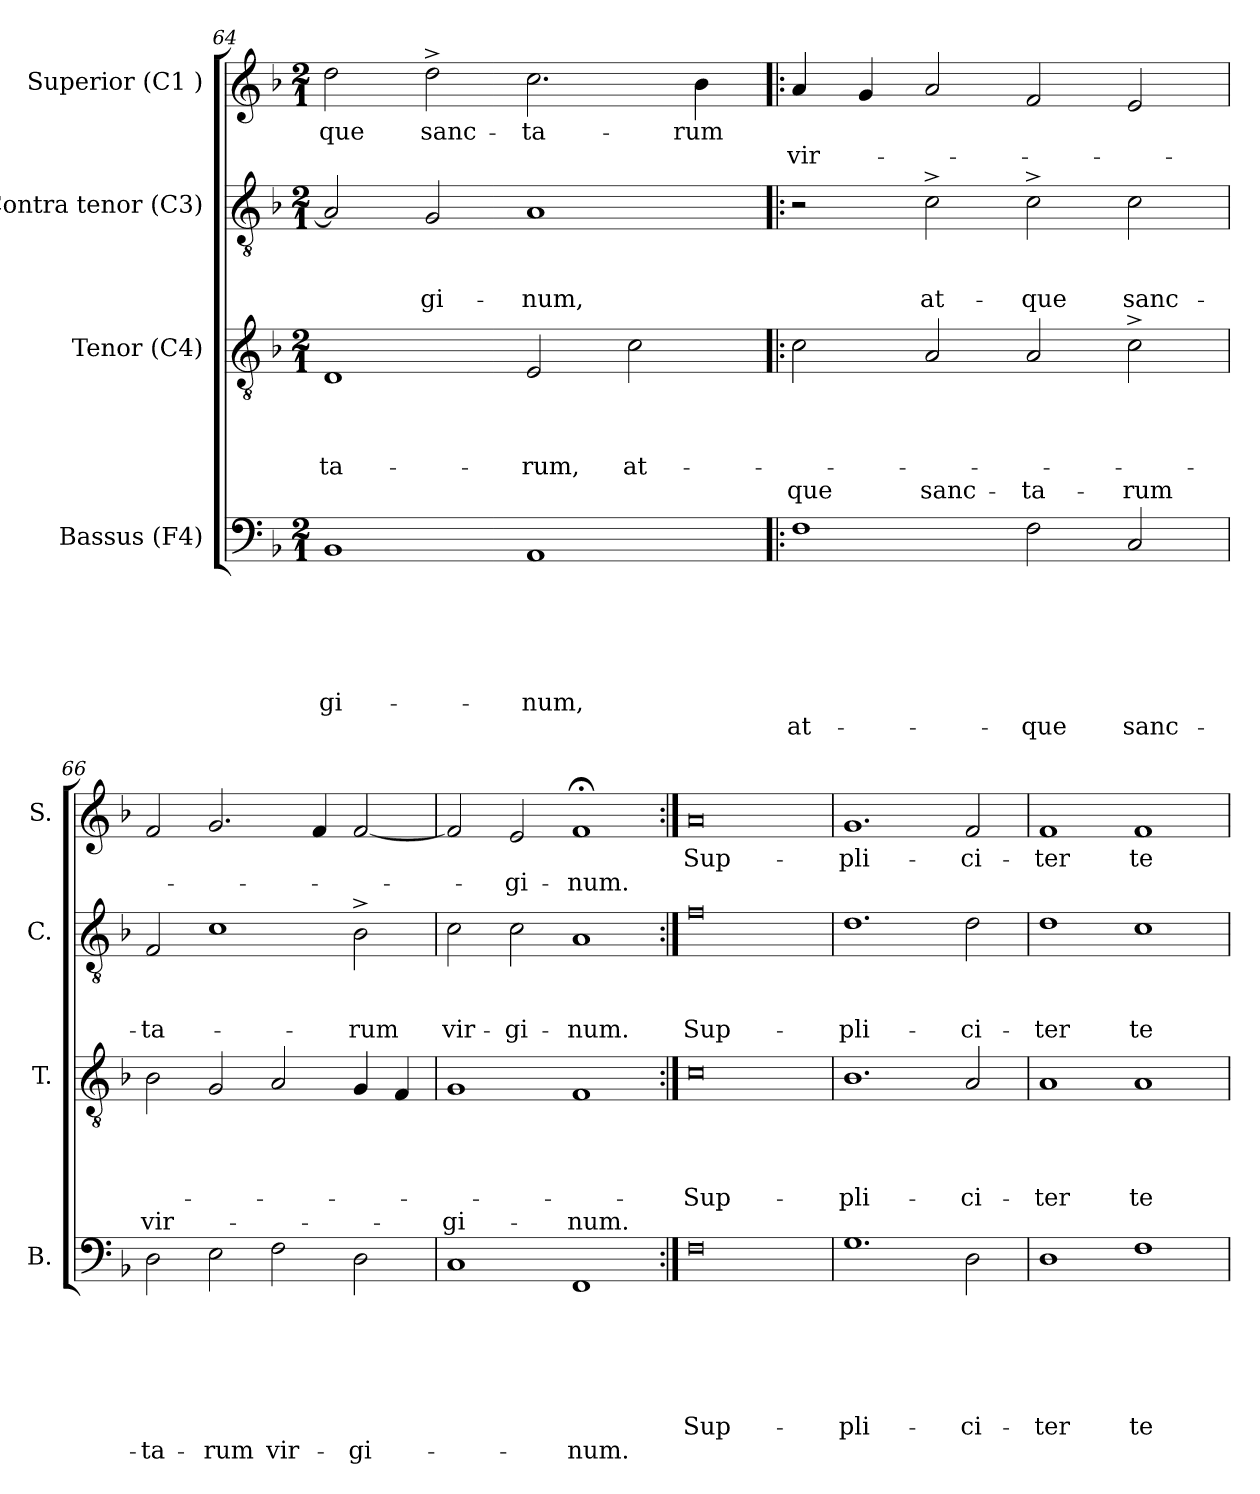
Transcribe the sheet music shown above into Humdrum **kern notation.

**kern	**text	**text	**text	**text	**text	**text	**text	**kern	**text	**text	**text	**text	**text	**kern	**text	**text	**text	**kern	**text	**text
*part4	*part4	*part4	*part4	*part4	*part4	*part4	*part4	*part3	*part3	*part3	*part3	*part3	*part3	*part2	*part2	*part2	*part2	*part1	*part1	*part1
*staff4	*staff4	*staff4	*staff4	*staff4	*staff4	*staff4	*staff4	*staff3	*staff3	*staff3	*staff3	*staff3	*staff3	*staff2	*staff2	*staff2	*staff2	*staff1	*staff1	*staff1
*I"Bassus (F4)	*	*	*	*	*	*	*	*I"Tenor (C4)	*	*	*	*	*	*I"Contra tenor (C3)	*	*	*	*I"Superior (C1 )	*	*
*I'B.	*	*	*	*	*	*	*	*I'T.	*	*	*	*	*	*I'C.	*	*	*	*I'S.	*	*
*clefF4	*	*	*	*	*	*	*	*clefGv2	*	*	*	*	*	*clefGv2	*	*	*	*clefG2	*	*
*k[b-]	*	*	*	*	*	*	*	*k[b-]	*	*	*	*	*	*k[b-]	*	*	*	*k[b-]	*	*
*F:	*	*	*	*	*	*	*	*F:	*	*	*	*	*	*F:	*	*	*	*F:	*	*
*M2/1	*	*	*	*	*	*	*	*M2/1	*	*	*	*	*	*M2/1	*	*	*	*M2/1	*	*
=64	=64	=64	=64	=64	=64	=64	=64	=64	=64	=64	=64	=64	=64	=64	=64	=64	=64	=64	=64	=64
!	!	!	!	!	!	!LO:LY:b	!	!	!	!	!	!LO:LY:b	!	!	!	!	!	!	!LO:LY:b	!
1BB-	.	.	.	.	.	-gi-	.	1D	.	.	.	-ta-	.	2A/]	.	.	.	2dd\	-que	.
!	!	!	!	!	!	!	!	!	!	!	!	!	!	!	!	!	!LO:LY:b	!	!LO:LY:b	!
.	.	.	.	.	.	.	.	.	.	.	.	.	.	2G/	.	.	-gi-	2dd^>\	sanc-	.
!	!	!	!	!	!	!LO:LY:b	!	!	!	!	!	!LO:LY:b	!	!	!	!	!LO:LY:b	!	!LO:LY:b	!
1AA	.	.	.	.	.	-num,	.	2E/	.	.	.	-rum,	.	1A	.	.	-num,	2.cc\	-ta-	.
!	!	!	!	!	!	!	!	!	!	!	!	!LO:LY:b	!	!	!	!	!	!	!	!
.	.	.	.	.	.	.	.	2c\	.	.	.	at-	.	.	.	.	.	.	.	.
!	!	!	!	!	!	!	!	!	!	!	!	!	!	!	!	!	!	!	!LO:LY:b	!
.	.	.	.	.	.	.	.	.	.	.	.	.	.	.	.	.	.	4b-\	-rum	.
!!LO:LB:g=z
=65!|:	=65!|:	=65!|:	=65!|:	=65!|:	=65!|:	=65!|:	=65!|:	=65!|:	=65!|:	=65!|:	=65!|:	=65!|:	=65!|:	=65!|:	=65!|:	=65!|:	=65!|:	=65!|:	=65!|:	=65!|:
!	!	!	!	!	!	!	!LO:LY:b	!	!	!	!	!	!LO:LY:b	!	!	!	!	!	!	!LO:LY:b
1F	.	.	.	.	.	.	at-	2c\	.	.	.	.	que	2r	.	.	.	4a/	.	vir-
.	.	.	.	.	.	.	.	.	.	.	.	.	.	.	.	.	.	4g/	.	.
!	!	!	!	!	!	!	!	!	!	!	!	!	!LO:LY:b	!	!	!	!LO:LY:b	!	!	!
.	.	.	.	.	.	.	.	2A/	.	.	.	.	sanc-	2c^>\	.	.	at-	2a/	.	.
!	!	!	!	!	!	!	!LO:LY:b	!	!	!	!	!	!LO:LY:b	!	!	!	!LO:LY:b	!	!	!
2F\	.	.	.	.	.	.	-que	2A/	.	.	.	.	-ta-	2c^>\	.	.	-que	2f/	.	.
!	!	!	!	!	!	!	!LO:LY:b	!	!	!	!	!	!LO:LY:b	!	!	!	!LO:LY:b	!	!	!
2C/	.	.	.	.	.	.	sanc-	2c^>\	.	.	.	.	-rum	2c\	.	.	sanc-	2e/	.	.
=66	=66	=66	=66	=66	=66	=66	=66	=66	=66	=66	=66	=66	=66	=66	=66	=66	=66	=66	=66	=66
!	!	!	!	!	!	!	!LO:LY:b	!	!	!	!	!	!LO:LY:b	!	!	!	!LO:LY:b	!	!	!
2D\	.	.	.	.	.	.	-ta-	2B-\	.	.	.	.	vir-	2F/	.	.	-ta-	2f/	.	.
!	!	!	!	!	!	!	!LO:LY:b	!	!	!	!	!	!	!	!	!	!	!	!	!
2E\	.	.	.	.	.	.	-rum	2G/	.	.	.	.	.	1c	.	.	.	2.g/	.	.
!	!	!	!	!	!	!	!LO:LY:b	!	!	!	!	!	!	!	!	!	!	!	!	!
2F\	.	.	.	.	.	.	vir-	2A/	.	.	.	.	.	.	.	.	.	.	.	.
.	.	.	.	.	.	.	.	.	.	.	.	.	.	.	.	.	.	4f/	.	.
!	!	!	!	!	!	!	!LO:LY:b	!	!	!	!	!	!	!	!	!	!LO:LY:b	!	!	!
2D\	.	.	.	.	.	.	-gi-	4G/	.	.	.	.	.	2B-^>\	.	.	-rum	[<2f/	.	.
.	.	.	.	.	.	.	.	4F/	.	.	.	.	.	.	.	.	.	.	.	.
=67	=67	=67	=67	=67	=67	=67	=67	=67	=67	=67	=67	=67	=67	=67	=67	=67	=67	=67	=67	=67
!	!	!	!	!	!	!	!	!	!	!	!	!	!LO:LY:b	!	!	!	!LO:LY:b	!	!	!
1C	.	.	.	.	.	.	.	1G	.	.	.	.	-gi-	2c\	.	.	vir-	2f/]	.	.
!	!	!	!	!	!	!	!	!	!	!	!	!	!	!	!	!	!LO:LY:b	!	!	!LO:LY:b
.	.	.	.	.	.	.	.	.	.	.	.	.	.	2c\	.	.	-gi-	2e/	.	-gi-
!	!	!	!	!	!	!	!LO:LY:b	!	!	!	!	!	!LO:LY:b	!	!	!	!LO:LY:b	!	!	!LO:LY:b
1FF	.	.	.	.	.	.	-num.	1F	.	.	.	.	-num.	1A	.	.	-num.	1f;	.	-num.
=68:|!	=68:|!	=68:|!	=68:|!	=68:|!	=68:|!	=68:|!	=68:|!	=68:|!	=68:|!	=68:|!	=68:|!	=68:|!	=68:|!	=68:|!	=68:|!	=68:|!	=68:|!	=68:|!	=68:|!	=68:|!
!	!	!	!	!	!	!LO:LY:b	!	!	!	!	!	!LO:LY:b	!	!	!	!	!LO:LY:b	!	!LO:LY:b	!
0F	.	.	.	.	.	Sup-	.	0c	.	.	.	-Sup-	.	0f	.	.	Sup-	0a	Sup-	.
=69	=69	=69	=69	=69	=69	=69	=69	=69	=69	=69	=69	=69	=69	=69	=69	=69	=69	=69	=69	=69
!	!	!	!	!	!	!LO:LY:b	!	!	!	!	!	!LO:LY:b	!	!	!	!	!LO:LY:b	!	!LO:LY:b	!
1.G	.	.	.	.	.	-pli-	.	1.B-	.	.	.	-pli-	.	1.d	.	.	-pli-	1.g	-pli-	.
!	!	!	!	!	!	!LO:LY:b	!	!	!	!	!	!LO:LY:b	!	!	!	!	!LO:LY:b	!	!LO:LY:b	!
2D\	.	.	.	.	.	-ci-	.	2A/	.	.	.	-ci-	.	2d\	.	.	-ci-	2f/	-ci-	.
=70	=70	=70	=70	=70	=70	=70	=70	=70	=70	=70	=70	=70	=70	=70	=70	=70	=70	=70	=70	=70
!	!	!	!	!	!	!LO:LY:b	!	!	!	!	!	!LO:LY:b	!	!	!	!	!LO:LY:b	!	!LO:LY:b	!
1D	.	.	.	.	.	-ter	.	1A	.	.	.	-ter	.	1d	.	.	-ter	1f	-ter	.
!	!	!	!	!	!	!LO:LY:b	!	!	!	!	!	!LO:LY:b	!	!	!	!	!LO:LY:b	!	!LO:LY:b	!
1F	.	.	.	.	.	te	.	1A	.	.	.	te	.	1c	.	.	te	1f	te	.
=	=	=	=	=	=	=	=	=	=	=	=	=	=	=	=	=	=	=	=	=
*-	*-	*-	*-	*-	*-	*-	*-	*-	*-	*-	*-	*-	*-	*-	*-	*-	*-	*-	*-	*-
